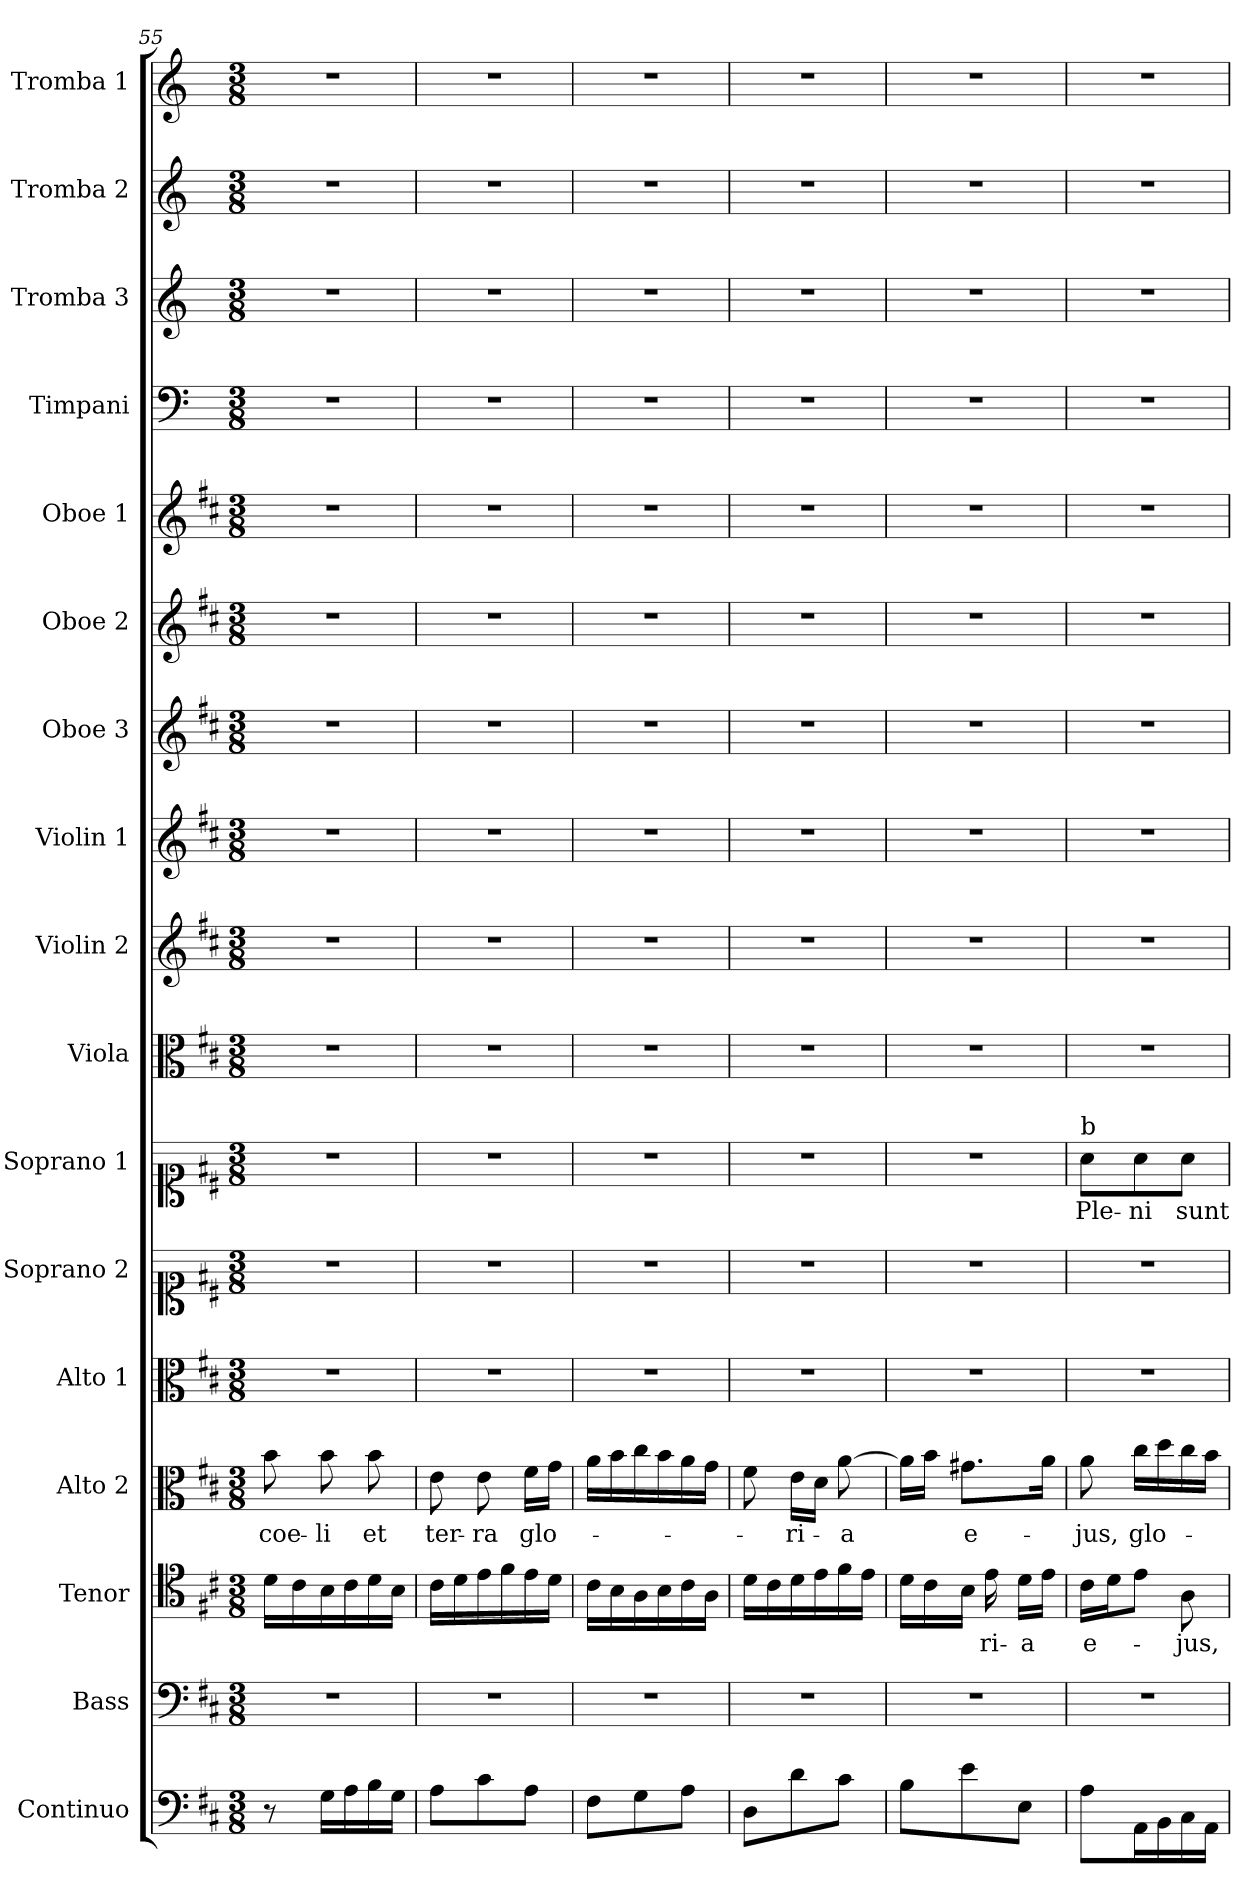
**kern	**kern	**kern	**text	**kern	**text	**kern	**kern	**kern	**text	**kern	**kern	**kern	**kern	**kern	**kern	**kern	**kern	**kern	**kern
*part17	*part16	*part15	*part15	*part14	*part14	*part13	*part12	*part11	*part11	*part10	*part9	*part8	*part7	*part6	*part5	*part4	*part3	*part2	*part1
*staff17	*staff16	*staff15	*staff15	*staff14	*staff14	*staff13	*staff12	*staff11	*staff11	*staff10	*staff9	*staff8	*staff7	*staff6	*staff5	*staff4	*staff3	*staff2	*staff1
*I"Continuo	*I"Bass	*I"Tenor	*	*I"Alto 2	*	*I"Alto 1	*I"Soprano 2	*I"Soprano 1	*	*I"Viola	*I"Violin 2	*I"Violin 1	*I"Oboe 3	*I"Oboe 2	*I"Oboe 1	*I"Timpani	*I"Tromba 3	*I"Tromba 2	*I"Tromba 1
*I'Cont	*I'B	*I'T	*	*I'A 2	*	*I'A 1	*I'S 2	*I'S 1	*	*I'Vla	*I'Vln 2	*I'Vln 1	*I'Ob 3	*I'Ob 2	*I'Ob 1	*I'Timp	*I'Tr 3	*I'Tr 2	*I'Tr 1
*clefF4	*clefF4	*clefC4	*	*clefC3	*	*clefC3	*clefC1	*clefC1	*	*clefC3	*clefG2	*clefG2	*clefG2	*clefG2	*clefG2	*clefF4	*clefG2	*clefG2	*clefG2
*	*	*	*	*	*	*	*	*	*	*	*	*	*	*	*	*ITrd-1c-2	*ITrd-1c-2	*ITrd-1c-2	*ITrd-1c-2
*k[f#c#]	*k[f#c#]	*k[f#c#]	*	*k[f#c#]	*	*k[f#c#]	*k[f#c#]	*k[f#c#]	*	*k[f#c#]	*k[f#c#]	*k[f#c#]	*k[f#c#]	*k[f#c#]	*k[f#c#]	*k[f#c#]	*k[f#c#]	*k[f#c#]	*k[f#c#]
*M3/8	*M3/8	*M3/8	*	*M3/8	*	*M3/8	*M3/8	*M3/8	*	*M3/8	*M3/8	*M3/8	*M3/8	*M3/8	*M3/8	*M3/8	*M3/8	*M3/8	*M3/8
=55	=55	=55	=55	=55	=55	=55	=55	=55	=55	=55	=55	=55	=55	=55	=55	=55	=55	=55	=55
!	!	!	!	!	!LO:LY:b	!	!	!	!	!	!	!	!	!	!	!	!	!	!
8r	4.r	16d\LL	.	8b\	coe-	4.r	4.r	4.r	.	4.r	4.r	4.r	4.r	4.r	4.r	4.r	4.r	4.r	4.r
.	.	16c#\	.	.	.	.	.	.	.	.	.	.	.	.	.	.	.	.	.
!	!	!	!	!	!LO:LY:b	!	!	!	!	!	!	!	!	!	!	!	!	!	!
16G\LL	.	16B\	.	8b\	-li	.	.	.	.	.	.	.	.	.	.	.	.	.	.
16A\	.	16c#\	.	.	.	.	.	.	.	.	.	.	.	.	.	.	.	.	.
!	!	!	!	!	!LO:LY:b	!	!	!	!	!	!	!	!	!	!	!	!	!	!
16B\	.	16d\	.	8b\	et	.	.	.	.	.	.	.	.	.	.	.	.	.	.
16G\JJ	.	16B\JJ	.	.	.	.	.	.	.	.	.	.	.	.	.	.	.	.	.
!!LO:PB:g=z
=56	=56	=56	=56	=56	=56	=56	=56	=56	=56	=56	=56	=56	=56	=56	=56	=56	=56	=56	=56
!	!	!	!	!	!LO:LY:b	!	!	!	!	!	!	!	!	!	!	!	!	!	!
8A\L	4.r	16c#\LL	.	8e\	ter-	4.r	4.r	4.r	.	4.r	4.r	4.r	4.r	4.r	4.r	4.r	4.r	4.r	4.r
.	.	16d\	.	.	.	.	.	.	.	.	.	.	.	.	.	.	.	.	.
!	!	!	!	!	!LO:LY:b	!	!	!	!	!	!	!	!	!	!	!	!	!	!
8c#\	.	16e\	.	8e\	-ra	.	.	.	.	.	.	.	.	.	.	.	.	.	.
.	.	16f#\	.	.	.	.	.	.	.	.	.	.	.	.	.	.	.	.	.
!	!	!	!	!	!LO:LY:b	!	!	!	!	!	!	!	!	!	!	!	!	!	!
8A\J	.	16e\	.	16f#\LL	glo-	.	.	.	.	.	.	.	.	.	.	.	.	.	.
.	.	16d\JJ	.	16g\JJ	.	.	.	.	.	.	.	.	.	.	.	.	.	.	.
=57	=57	=57	=57	=57	=57	=57	=57	=57	=57	=57	=57	=57	=57	=57	=57	=57	=57	=57	=57
8F#\L	4.r	16c#\LL	.	16a\LL	.	4.r	4.r	4.r	.	4.r	4.r	4.r	4.r	4.r	4.r	4.r	4.r	4.r	4.r
.	.	16B\	.	16b\	.	.	.	.	.	.	.	.	.	.	.	.	.	.	.
8G\	.	16A\	.	16cc#\	.	.	.	.	.	.	.	.	.	.	.	.	.	.	.
.	.	16B\	.	16b\	.	.	.	.	.	.	.	.	.	.	.	.	.	.	.
8A\J	.	16c#\	.	16a\	.	.	.	.	.	.	.	.	.	.	.	.	.	.	.
.	.	16A\JJ	.	16g\JJ	.	.	.	.	.	.	.	.	.	.	.	.	.	.	.
=58	=58	=58	=58	=58	=58	=58	=58	=58	=58	=58	=58	=58	=58	=58	=58	=58	=58	=58	=58
8D\L	4.r	16d\LL	.	8f#\	.	4.r	4.r	4.r	.	4.r	4.r	4.r	4.r	4.r	4.r	4.r	4.r	4.r	4.r
.	.	16c#\	.	.	.	.	.	.	.	.	.	.	.	.	.	.	.	.	.
!	!	!	!	!	!LO:LY:b	!	!	!	!	!	!	!	!	!	!	!	!	!	!
8d\	.	16d\	.	16e\LL	ri-	.	.	.	.	.	.	.	.	.	.	.	.	.	.
.	.	16e\	.	16d\JJ	.	.	.	.	.	.	.	.	.	.	.	.	.	.	.
!	!	!	!	!	!LO:LY:b	!	!	!	!	!	!	!	!	!	!	!	!	!	!
8c#\J	.	16f#\	.	[8a\	-a	.	.	.	.	.	.	.	.	.	.	.	.	.	.
.	.	16e\JJ	.	.	.	.	.	.	.	.	.	.	.	.	.	.	.	.	.
=59	=59	=59	=59	=59	=59	=59	=59	=59	=59	=59	=59	=59	=59	=59	=59	=59	=59	=59	=59
8B\L	4.r	16d\LL	.	16a\LL]	.	4.r	4.r	4.r	.	4.r	4.r	4.r	4.r	4.r	4.r	4.r	4.r	4.r	4.r
.	.	16c#\	.	16b\JJ	.	.	.	.	.	.	.	.	.	.	.	.	.	.	.
!	!	!	!	!	!LO:LY:b	!	!	!	!	!	!	!	!	!	!	!	!	!	!
8e\	.	16B\JJ	.	8.g#X\L	e-	.	.	.	.	.	.	.	.	.	.	.	.	.	.
!	!	!	!LO:LY:b	!	!	!	!	!	!	!	!	!	!	!	!	!	!	!	!
.	.	16e\	-ri-	.	.	.	.	.	.	.	.	.	.	.	.	.	.	.	.
!	!	!	!LO:LY:b	!	!	!	!	!	!	!	!	!	!	!	!	!	!	!	!
8E\J	.	16d\LL	-a	.	.	.	.	.	.	.	.	.	.	.	.	.	.	.	.
.	.	16e\JJ	.	16a\Jk	.	.	.	.	.	.	.	.	.	.	.	.	.	.	.
=60	=60	=60	=60	=60	=60	=60	=60	=60	=60	=60	=60	=60	=60	=60	=60	=60	=60	=60	=60
!	!	!	!	!	!	!	!	!LO:TX:a:t=b	!	!	!	!	!	!	!	!	!	!	!
!	!	!	!LO:LY:b	!	!LO:LY:b	!	!	!	!LO:LY:b	!	!	!	!	!	!	!	!	!	!
8A\L	4.r	16c#\LL	e-	8a\	-jus,	4.r	4.r	8a\L	Ple-	4.r	4.r	4.r	4.r	4.r	4.r	4.r	4.r	4.r	4.r
.	.	16d\J	.	.	.	.	.	.	.	.	.	.	.	.	.	.	.	.	.
!	!	!	!	!	!LO:LY:b	!	!	!	!LO:LY:b	!	!	!	!	!	!	!	!	!	!
16AA\L	.	8e\J	.	16cc#\LL	glo-	.	.	8a\	-ni	.	.	.	.	.	.	.	.	.	.
16BB\	.	.	.	16dd\	.	.	.	.	.	.	.	.	.	.	.	.	.	.	.
!	!	!	!LO:LY:b	!	!	!	!	!	!LO:LY:b	!	!	!	!	!	!	!	!	!	!
16C#\	.	8A\	-jus,	16cc#\	.	.	.	8a\J	sunt	.	.	.	.	.	.	.	.	.	.
16AA\JJ	.	.	.	16b\JJ	.	.	.	.	.	.	.	.	.	.	.	.	.	.	.
=	=	=	=	=	=	=	=	=	=	=	=	=	=	=	=	=	=	=	=
*-	*-	*-	*-	*-	*-	*-	*-	*-	*-	*-	*-	*-	*-	*-	*-	*-	*-	*-	*-
